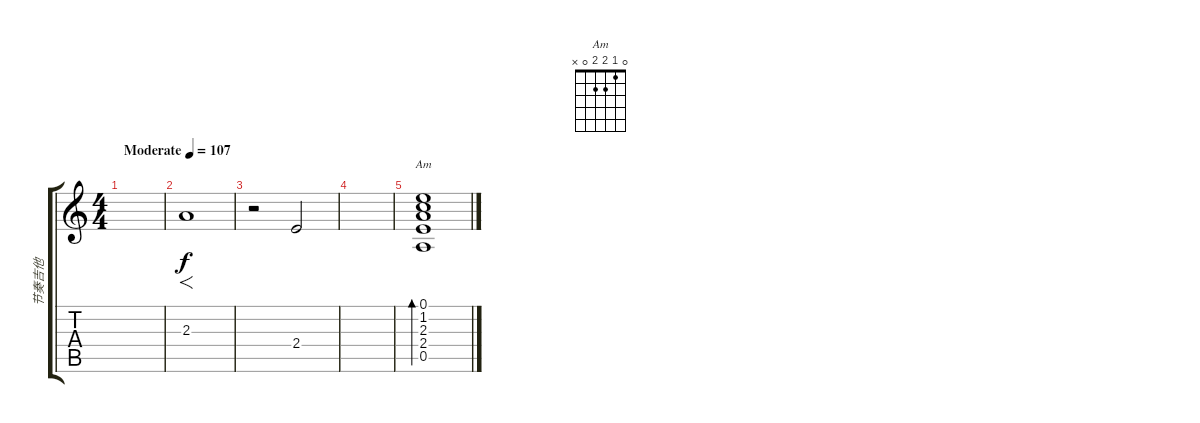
\track ("节奏吉他" "节奏吉他") {instrument acousticguitarsteel}
\staff {score tabs}
\tuning (E4 B3 G3 D3 A2 E2) {hide}
\chord ("Am" 0 1 2 2 0 x)
\ts (4 4)
\tempo (107 "Moderate")
\clef g2
\ks c
|
2.3.1{f} |
r.2 2.4.2 |
|
(0.1 1.2 2.3 2.4 0.5).1{bd 240 ch "Am"}
